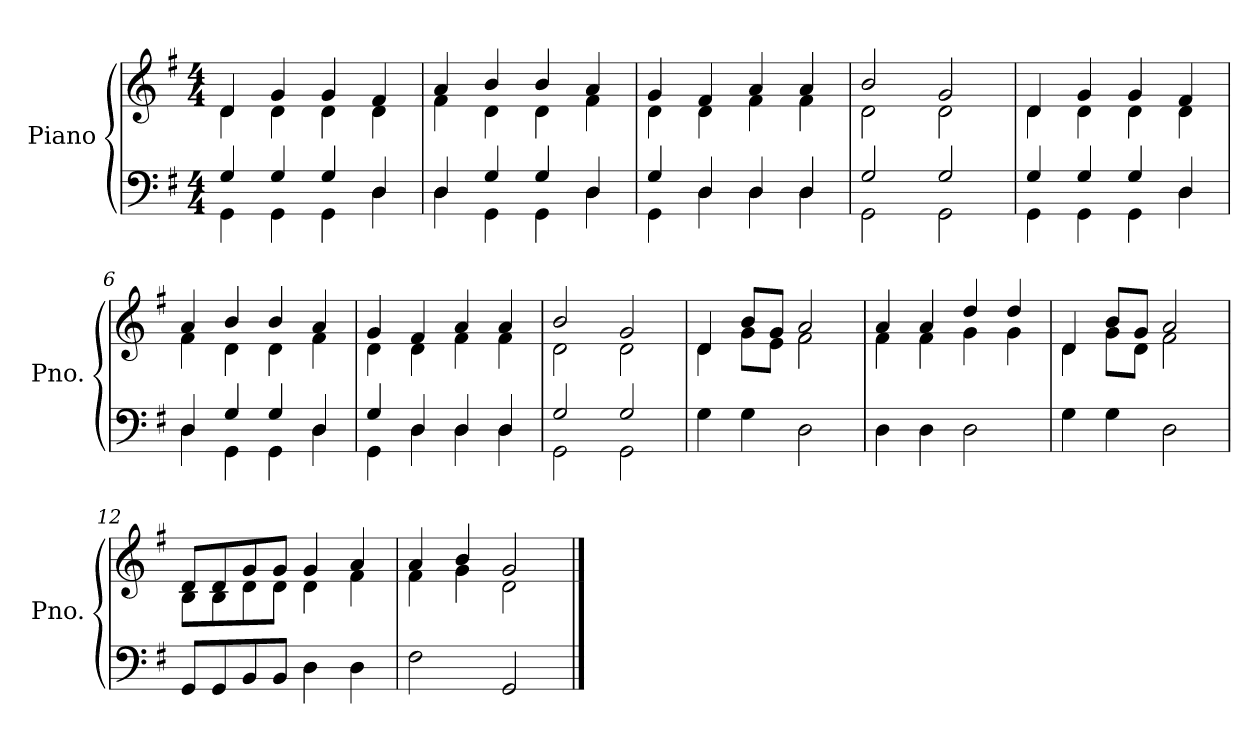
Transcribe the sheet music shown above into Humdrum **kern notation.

**kern	**kern
*part1	*part1
*staff2	*staff1
*I"Piano	*
*I'Pno.	*
*clefF4	*clefG2
*k[f#]	*k[f#]
*M4/4	*M4/4
=1	=1
*^	*^
4G/	4GG\	4d/	4d\
4G/	4GG\	4g/	4d\
4G/	4GG\	4g/	4d\
4D/	4D\	4f#/	4d\
=2	=2	=2	=2
4D/	4D\	4a/	4f#\
4G/	4GG\	4b/	4d\
4G/	4GG\	4b/	4d\
4D/	4D\	4a/	4f#\
=3	=3	=3	=3
4G/	4GG\	4g/	4d\
4D/	4D\	4f#/	4d\
4D/	4D\	4a/	4f#\
4D/	4D\	4a/	4f#\
=4	=4	=4	=4
2G/	2GG\	2b/	2d\
2G/	2GG\	2g/	2d\
=5	=5	=5	=5
4G/	4GG\	4d/	4d\
4G/	4GG\	4g/	4d\
4G/	4GG\	4g/	4d\
4D/	4D\	4f#/	4d\
=6	=6	=6	=6
4D/	4D\	4a/	4f#\
4G/	4GG\	4b/	4d\
4G/	4GG\	4b/	4d\
4D/	4D\	4a/	4f#\
=7	=7	=7	=7
4G/	4GG\	4g/	4d\
4D/	4D\	4f#/	4d\
4D/	4D\	4a/	4f#\
4D/	4D\	4a/	4f#\
=8	=8	=8	=8
2G/	2GG\	2b/	2d\
2G/	2GG\	2g/	2d\
*v	*v	*	*
=9	=9	=9
4G\	4d/	4d\
4G\	8b/L	8g\L
.	8g/J	8e\J
2D\	2a/	2f#\
=10	=10	=10
4D\	4a/	4f#\
4D\	4a/	4f#\
2D\	4dd/	4g\
.	4dd/	4g\
=11	=11	=11
4G\	4d/	4d\
4G\	8b/L	8g\L
.	8g/J	8d\J
2D\	2a/	2f#\
!!LO:LB:g=z	!!
=12	=12	=12
8GG/L	8d/L	8B\L
8GG/	8d/	8B\
8BB/	8g/	8d\
8BB/J	8g/J	8d\J
4D\	4g/	4d\
4D\	4a/	4f#\
=13	=13	=13
2F#\	4a/	4f#\
.	4b/	4g\
2GG/	2g/	2d\
*	*v	*v
==	==
*-	*-
